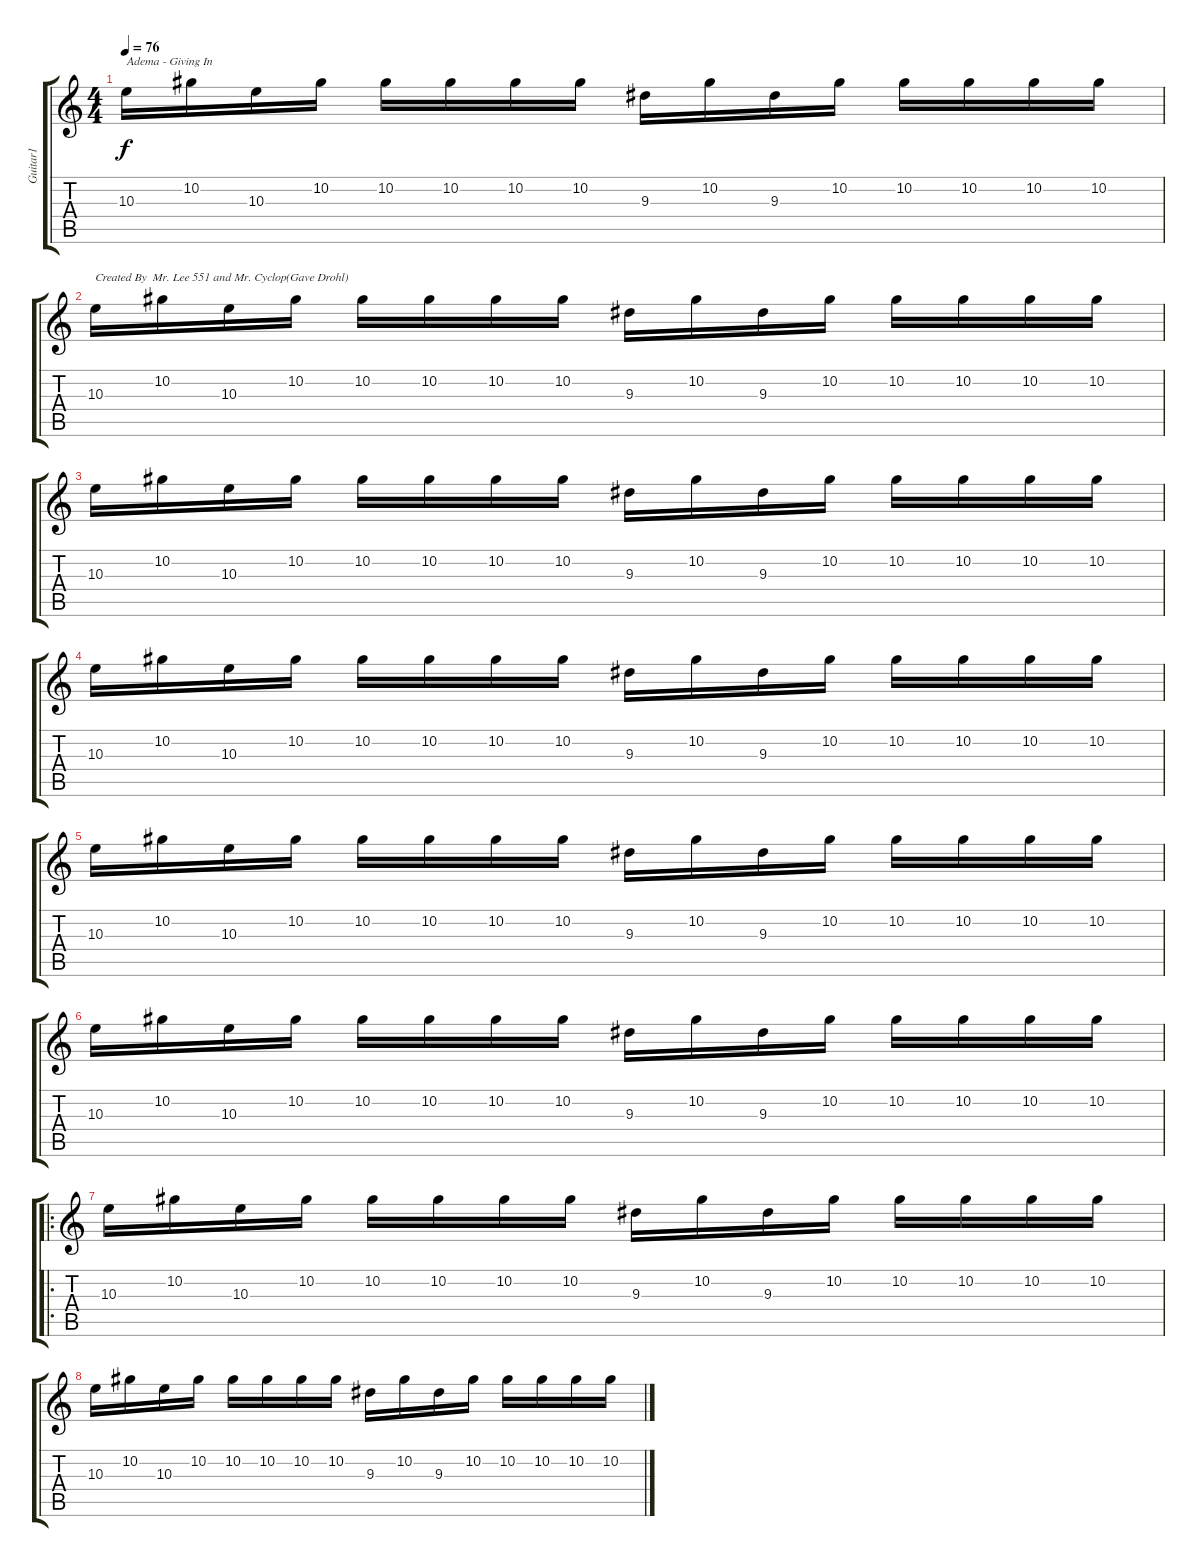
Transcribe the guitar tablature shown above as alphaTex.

\track ("Guitar1" "Guitar1") {instrument overdrivenguitar}
\staff {score tabs}
\tuning (Eb4 Bb3 Gb3 Db3 Ab2 Db2) {hide}
\ts (4 4)
\tempo 76
\clef g2
\ks c
10.3.16{txt "Adema - Giving In " dy f instrument overdrivenguitar} 10.2.16 10.3.16 10.2.16 10.2.16 10.2.16 10.2.16 10.2.16 9.3.16 10.2.16 9.3.16 10.2.16 10.2.16 10.2.16 10.2.16 10.2.16 |
10.3.16{txt "Created By  Mr. Lee 551 and Mr. Cyclop(Gave Drohl)"} 10.2.16 10.3.16 10.2.16 10.2.16 10.2.16 10.2.16 10.2.16 9.3.16 10.2.16 9.3.16 10.2.16 10.2.16 10.2.16 10.2.16 10.2.16 |
10.3.16 10.2.16 10.3.16 10.2.16 10.2.16 10.2.16 10.2.16 10.2.16 9.3.16 10.2.16 9.3.16 10.2.16 10.2.16 10.2.16 10.2.16 10.2.16 |
10.3.16 10.2.16 10.3.16 10.2.16 10.2.16 10.2.16 10.2.16 10.2.16 9.3.16 10.2.16 9.3.16 10.2.16 10.2.16 10.2.16 10.2.16 10.2.16 |
10.3.16 10.2.16 10.3.16 10.2.16 10.2.16 10.2.16 10.2.16 10.2.16 9.3.16 10.2.16 9.3.16 10.2.16 10.2.16 10.2.16 10.2.16 10.2.16 |
10.3.16 10.2.16 10.3.16 10.2.16 10.2.16 10.2.16 10.2.16 10.2.16 9.3.16 10.2.16 9.3.16 10.2.16 10.2.16 10.2.16 10.2.16 10.2.16 |
\ro
10.3.16 10.2.16 10.3.16 10.2.16 10.2.16 10.2.16 10.2.16 10.2.16 9.3.16 10.2.16 9.3.16 10.2.16 10.2.16 10.2.16 10.2.16 10.2.16 |
10.3.16 10.2.16 10.3.16 10.2.16 10.2.16 10.2.16 10.2.16 10.2.16 9.3.16 10.2.16 9.3.16 10.2.16 10.2.16 10.2.16 10.2.16 10.2.16
